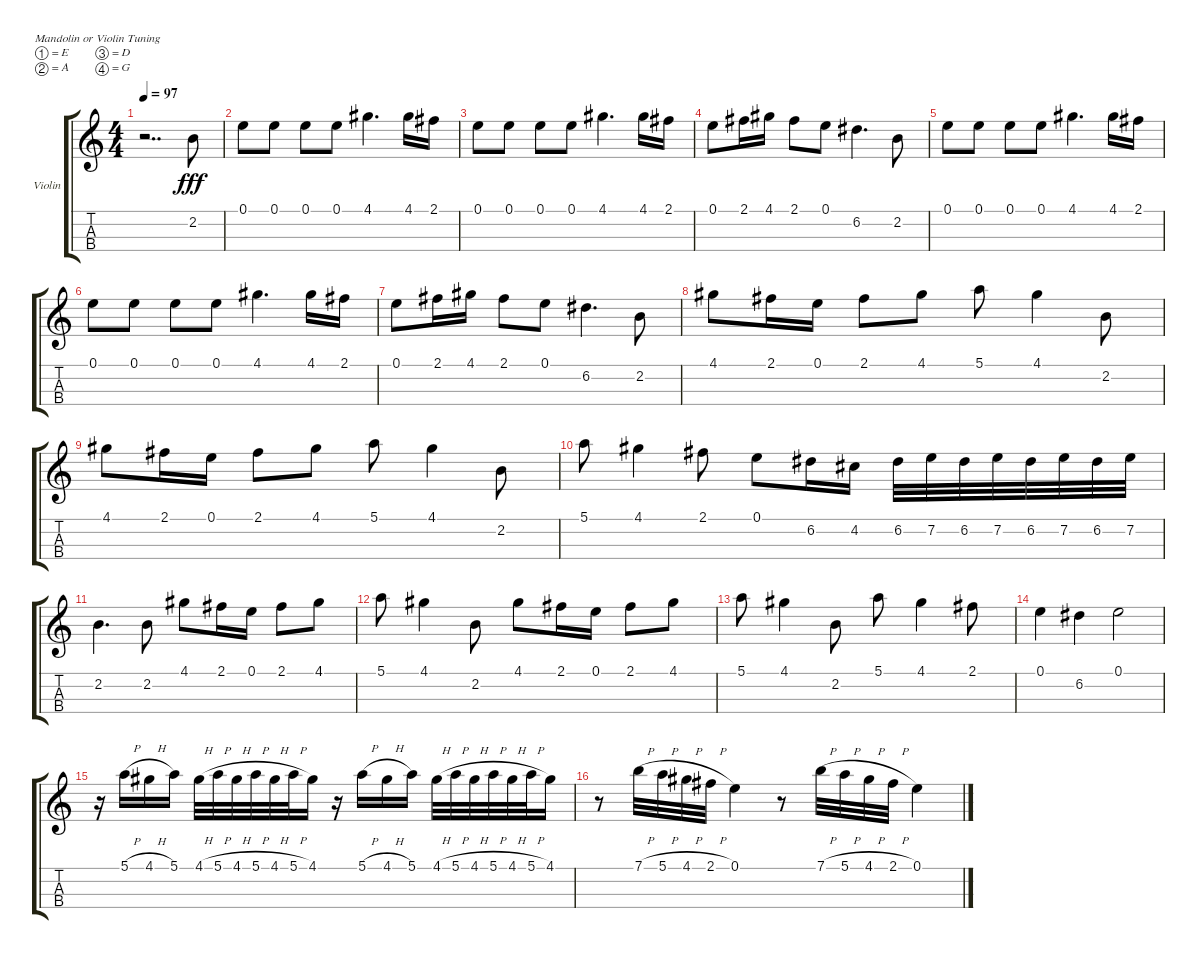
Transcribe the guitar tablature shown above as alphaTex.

\defaultSystemsLayout 4
\bracketExtendMode groupsimilarinstruments
\firstSystemTrackNameOrientation horizontal
\otherSystemsTrackNameOrientation horizontal
\track ("Violin" "Violin") {instrument violin}
\staff {score tabs}
\tuning (E5 A4 D4 G3)
\ts (4 4)
\tempo 97
\clef g2
\ks c
r.2{dd dy fff instrument violin} 2.2.8 |
0.1.8 0.1.8 0.1.8 0.1.8 4.1.4{d} 4.1.16 2.1.16 |
0.1.8 0.1.8 0.1.8 0.1.8 4.1.4{d} 4.1.16 2.1.16 |
0.1.8 2.1.16 4.1.16 2.1.8 0.1.8 6.2.4{d} 2.2.8 |
0.1.8 0.1.8 0.1.8 0.1.8 4.1.4{d} 4.1.16 2.1.16 |
0.1.8 0.1.8 0.1.8 0.1.8 4.1.4{d} 4.1.16 2.1.16 |
0.1.8 2.1.16 4.1.16 2.1.8 0.1.8 6.2.4{d} 2.2.8 |
4.1.8 2.1.16 0.1.16 2.1.8 4.1.8 5.1.8 4.1.4 2.2.8 |
4.1.8 2.1.16 0.1.16 2.1.8 4.1.8 5.1.8 4.1.4 2.2.8 |
5.1.8 4.1.4 2.1.8 0.1.8 6.2.16 4.2.16 6.2.32 7.2.32 6.2.32 7.2.32 6.2.32 7.2.32 6.2.32 7.2.32 |
2.2.4{d} 2.2.8 4.1.8 2.1.16 0.1.16 2.1.8 4.1.8 |
5.1.8 4.1.4 2.2.8 4.1.8 2.1.16 0.1.16 2.1.8 4.1.8 |
5.1.8 4.1.4 2.2.8 5.1.8 4.1.4 2.1.8 |
0.1.4 6.2.4 0.1.2 |
r.16 5.1{h}.16 4.1{h}.16 5.1.16 4.1{h}.32 5.1{h}.32 4.1{h}.32 5.1{h}.32 4.1{h}.32 5.1{h}.32 4.1.16 r.16 5.1{h}.16 4.1{h}.16 5.1.16 4.1{h}.32 5.1{h}.32 4.1{h}.32 5.1{h}.32 4.1{h}.32 5.1{h}.32 4.1.16 |
r.8 7.1{h}.32 5.1{h}.32 4.1{h}.32 2.1{h}.32 0.1.4 r.8 7.1{h}.32 5.1{h}.32 4.1{h}.32 2.1{h}.32 0.1.4
